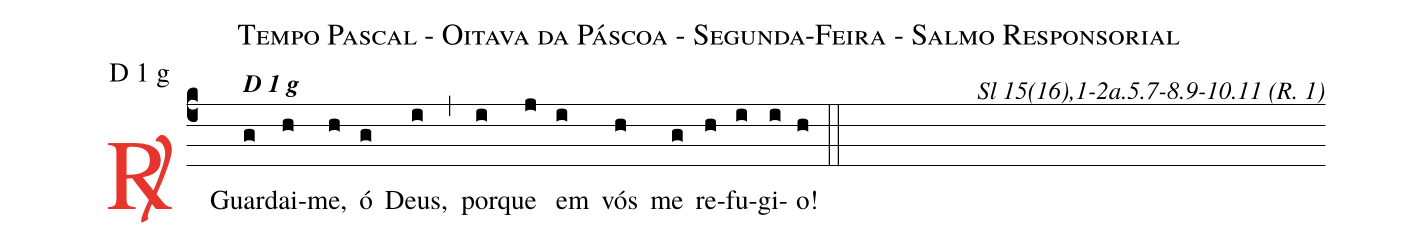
name: Tempo Pascal - Oitava da Páscoa - Segunda-Feira - Salmo Responsorial;
mode: D 1 g;
commentary: Sl 15(16),1-2a.5.7-8.9-10.11 (R. 1);
%%
(c4)

<c><sp>R/</sp>.</c>() Guar<alt>\textbf{D 1 g}</alt>(g)dai-(h)me,(h) ó(g) Deus,(i) (,) por(i)que(j) em(i) vós(h) me(g) re(h)fu(i)gi(i)o!(h)

(::)
